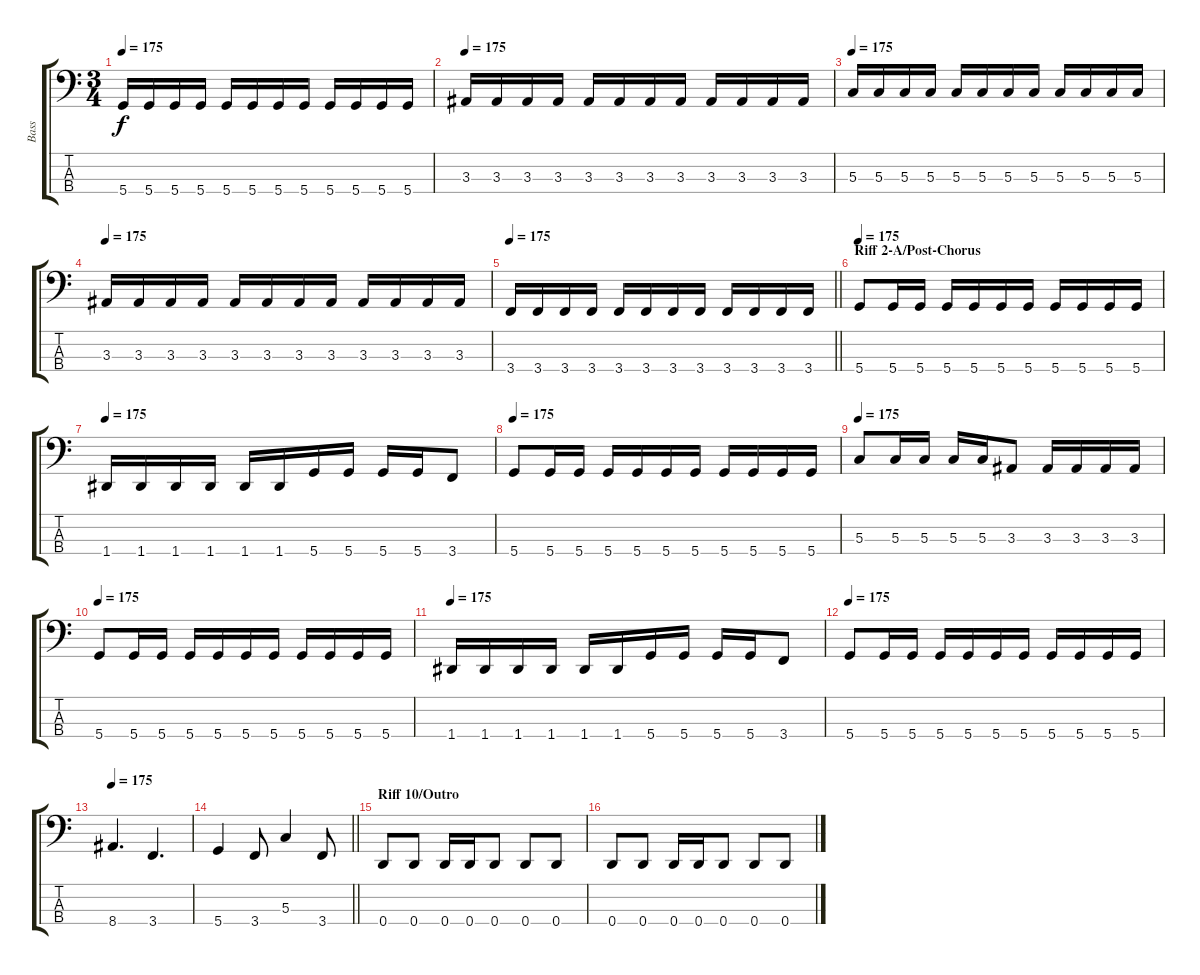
\track ("Bass" "Bass") {instrument electricbasspick}
\staff {score tabs}
\tuning (F2 C2 G1 D1) {hide}
\ts (3 4)
\tempo 175
\clef f4
\ks c
5.4.16{dy f} 5.4.16 5.4.16 5.4.16 5.4.16 5.4.16 5.4.16 5.4.16 5.4.16 5.4.16 5.4.16 5.4.16 |
\tempo 175
3.3.16 3.3.16 3.3.16 3.3.16 3.3.16 3.3.16 3.3.16 3.3.16 3.3.16 3.3.16 3.3.16 3.3.16 |
\tempo 175
5.3.16 5.3.16 5.3.16 5.3.16 5.3.16 5.3.16 5.3.16 5.3.16 5.3.16 5.3.16 5.3.16 5.3.16 |
\tempo 175
3.3.16 3.3.16 3.3.16 3.3.16 3.3.16 3.3.16 3.3.16 3.3.16 3.3.16 3.3.16 3.3.16 3.3.16 |
\tempo 175
\barLineRight lightlight
3.4.16 3.4.16 3.4.16 3.4.16 3.4.16 3.4.16 3.4.16 3.4.16 3.4.16 3.4.16 3.4.16 3.4.16 |
\section ("" "Riff 2-A/Post-Chorus")
\tempo 175
5.4.8 5.4.16 5.4.16 5.4.16 5.4.16 5.4.16 5.4.16 5.4.16 5.4.16 5.4.16 5.4.16 |
\tempo 175
1.4.16 1.4.16 1.4.16 1.4.16 1.4.16 1.4.16 5.4.16 5.4.16 5.4.16 5.4.16 3.4.8 |
\tempo 175
5.4.8 5.4.16 5.4.16 5.4.16 5.4.16 5.4.16 5.4.16 5.4.16 5.4.16 5.4.16 5.4.16 |
\tempo 175
5.3.8 5.3.16 5.3.16 5.3.16 5.3.16 3.3.8 3.3.16 3.3.16 3.3.16 3.3.16 |
\tempo 175
5.4.8 5.4.16 5.4.16 5.4.16 5.4.16 5.4.16 5.4.16 5.4.16 5.4.16 5.4.16 5.4.16 |
\tempo 175
1.4.16 1.4.16 1.4.16 1.4.16 1.4.16 1.4.16 5.4.16 5.4.16 5.4.16 5.4.16 3.4.8 |
\tempo 175
5.4.8 5.4.16 5.4.16 5.4.16 5.4.16 5.4.16 5.4.16 5.4.16 5.4.16 5.4.16 5.4.16 |
\tempo 175
8.4.4{d} 3.4.4{d} |
\barLineRight lightlight
5.4.4 3.4.8 5.3.4 3.4.8 |
\section ("" "Riff 10/Outro")
0.4.8 0.4.8 0.4.16 0.4.16 0.4.8 0.4.8 0.4.8 |
0.4.8 0.4.8 0.4.16 0.4.16 0.4.8 0.4.8 0.4.8
